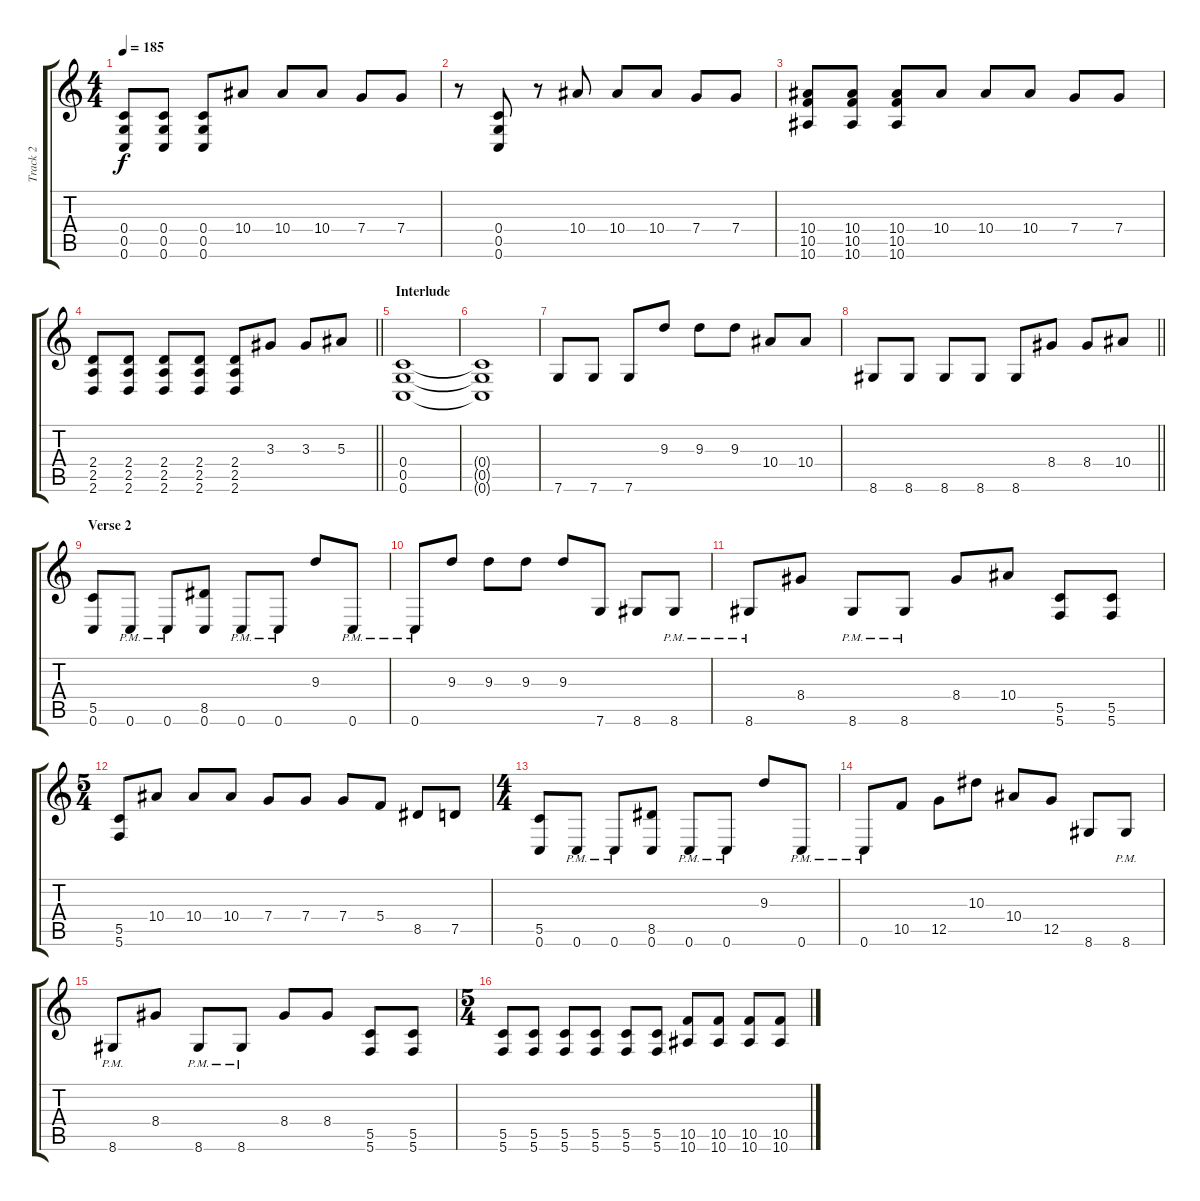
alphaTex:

\track ("Track 2" "Track 2") {instrument distortionguitar}
\staff {score tabs}
\tuning (D4 A3 F3 C3 G2 C2) {hide}
\ts (4 4)
\tempo 185
\clef g2
\ks c
(0.4 0.5 0.6).8{dy f} (0.4 0.5 0.6).8 (0.4 0.5 0.6).8 10.4.8 10.4.8 10.4.8 7.4.8 7.4.8 |
r.8 (0.4 0.5 0.6).8 r.8 10.4.8 10.4.8 10.4.8 7.4.8 7.4.8 |
(10.4 10.5 10.6).8 (10.4 10.5 10.6).8 (10.4 10.5 10.6).8 10.4.8 10.4.8 10.4.8 7.4.8 7.4.8 |
\barLineRight lightlight
(2.4 2.5 2.6).8 (2.4 2.5 2.6).8 (2.4 2.5 2.6).8 (2.4 2.5 2.6).8 (2.4 2.5 2.6).8 3.3.8 3.3.8 5.3.8 |
\section ("" "Interlude")
(0.4 0.5 0.6).1 |
(0.4{t} 0.5{t} 0.6{t}).1 |
7.6.8 7.6.8 7.6.8 9.3.8 9.3.8 9.3.8 10.4.8 10.4.8 |
\barLineRight lightlight
8.6.8 8.6.8 8.6.8 8.6.8 8.6.8 8.4.8 8.4.8 10.4.8 |
\section ("" "Verse 2")
(5.5 0.6).8 0.6{pm}.8 0.6{pm}.8 (8.5 0.6).8 0.6{pm}.8 0.6{pm}.8 9.3.8 0.6{pm}.8 |
0.6{pm}.8 9.3.8 9.3.8 9.3.8 9.3.8 7.6.8 8.6.8 8.6{pm}.8 |
8.6{pm}.8 8.4.8 8.6{pm}.8 8.6{pm}.8 8.4.8 10.4.8 (5.5 5.6).8 (5.5 5.6).8 |
\ts (5 4)
(5.5 5.6).8 10.4.8 10.4.8 10.4.8 7.4.8 7.4.8 7.4.8 5.4.8 8.5.8 7.5.8 |
\ts (4 4)
(5.5 0.6).8 0.6{pm}.8 0.6{pm}.8 (8.5 0.6).8 0.6{pm}.8 0.6{pm}.8 9.3.8 0.6{pm}.8 |
0.6{pm}.8 10.5.8 12.5.8 10.3.8 10.4.8 12.5.8 8.6.8 8.6{pm}.8 |
8.6{pm}.8 8.4.8 8.6{pm}.8 8.6{pm}.8 8.4.8 8.4.8 (5.5 5.6).8 (5.5 5.6).8 |
\ts (5 4)
(5.5 5.6).8 (5.5 5.6).8 (5.5 5.6).8 (5.5 5.6).8 (5.5 5.6).8 (5.5 5.6).8 (10.5 10.6).8 (10.5 10.6).8 (10.5 10.6).8 (10.5 10.6).8
